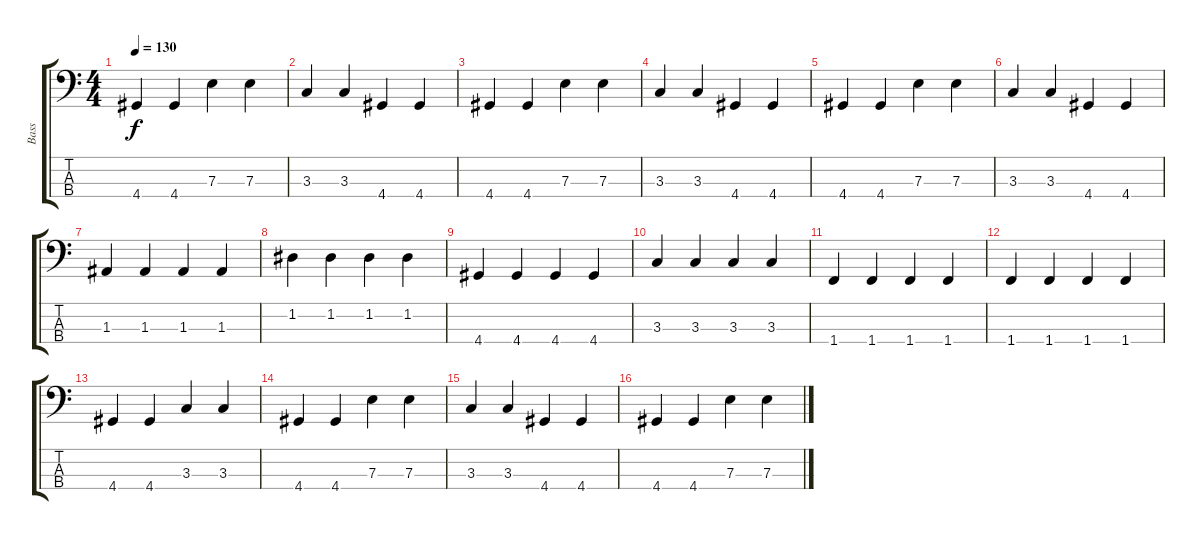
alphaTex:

\track ("Bass" "Bass") {instrument electricbassfinger}
\staff {score tabs}
\tuning (G2 D2 A1 E1) {hide}
\ts (4 4)
\tempo 130
\clef f4
\ks c
4.4.4{dy f} 4.4.4 7.3.4 7.3.4 |
3.3.4 3.3.4 4.4.4 4.4.4 |
4.4.4 4.4.4 7.3.4 7.3.4 |
3.3.4 3.3.4 4.4.4 4.4.4 |
4.4.4 4.4.4 7.3.4 7.3.4 |
3.3.4 3.3.4 4.4.4 4.4.4 |
1.3.4 1.3.4 1.3.4 1.3.4 |
1.2.4 1.2.4 1.2.4 1.2.4 |
4.4.4 4.4.4 4.4.4 4.4.4 |
3.3.4 3.3.4 3.3.4 3.3.4 |
1.4.4 1.4.4 1.4.4 1.4.4 |
1.4.4 1.4.4 1.4.4 1.4.4 |
4.4.4 4.4.4 3.3.4 3.3.4 |
4.4.4 4.4.4 7.3.4 7.3.4 |
3.3.4 3.3.4 4.4.4 4.4.4 |
4.4.4 4.4.4 7.3.4 7.3.4
